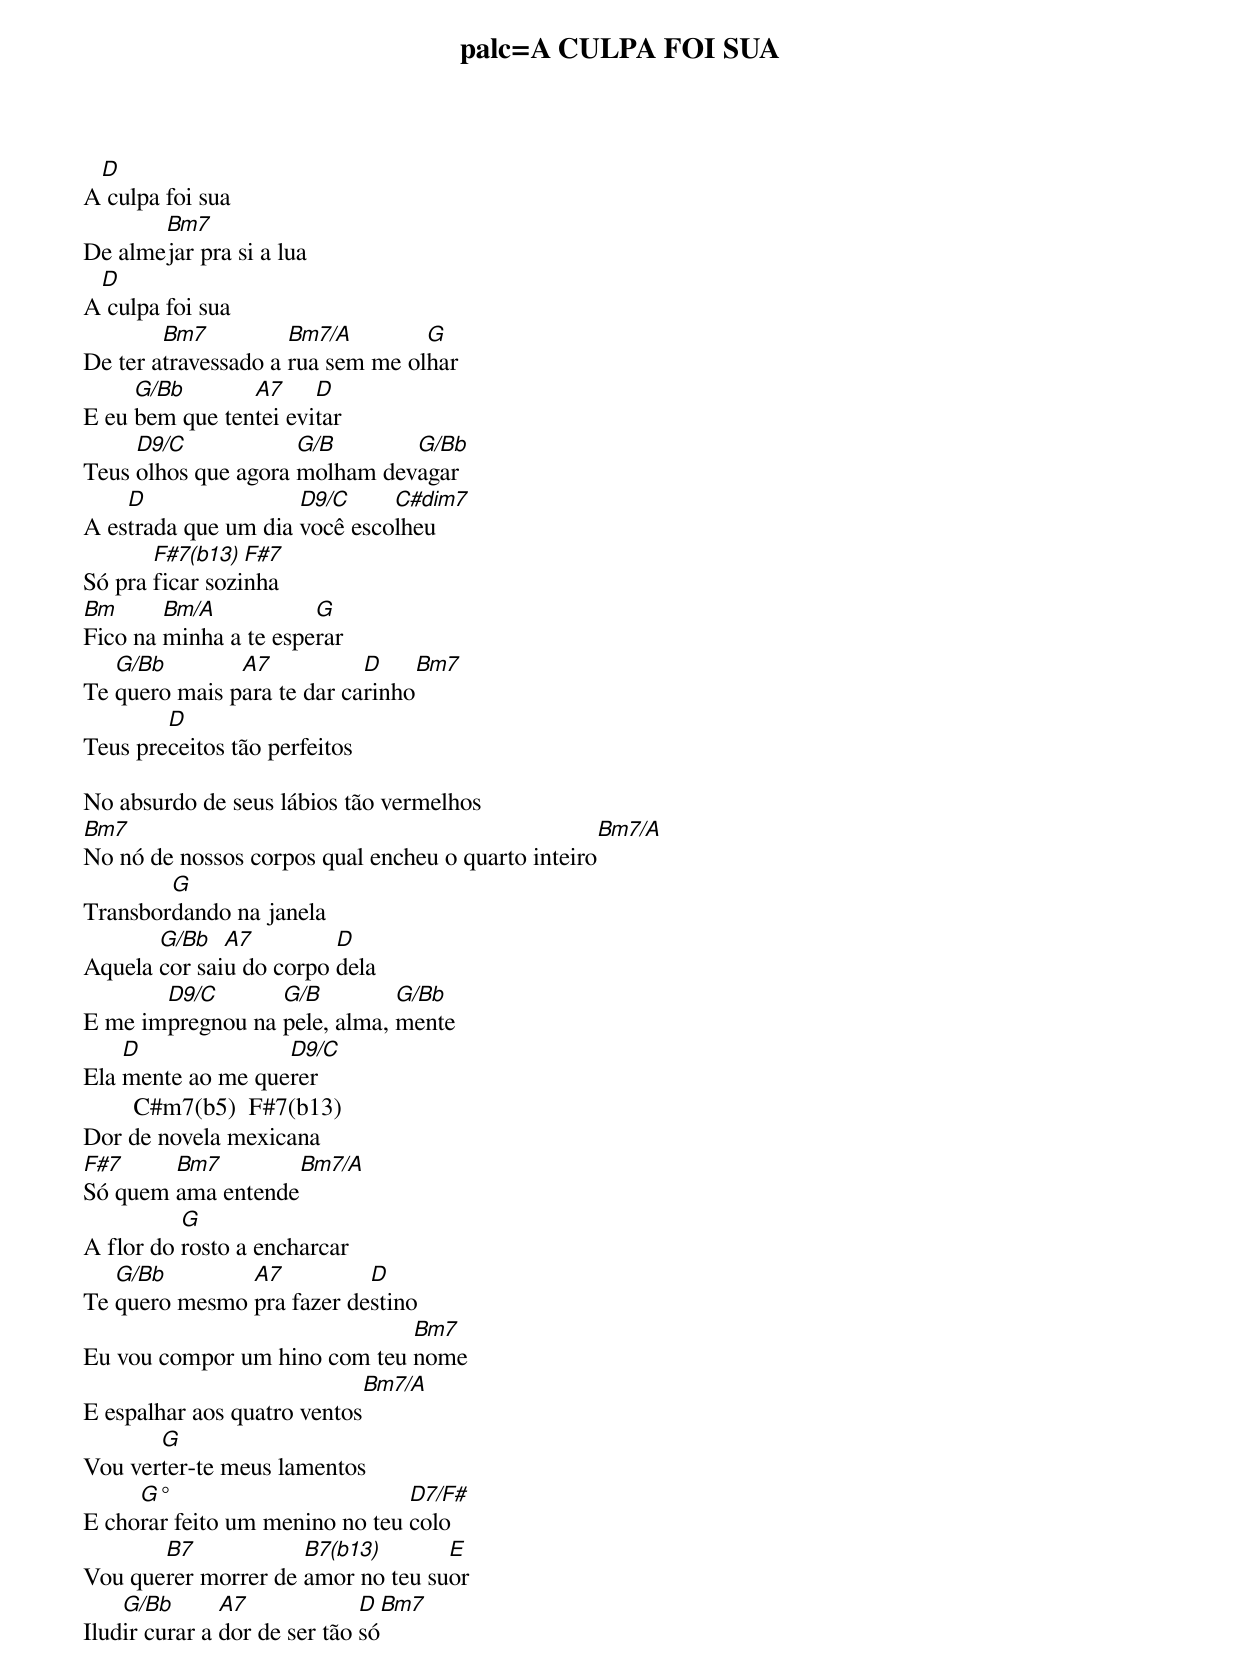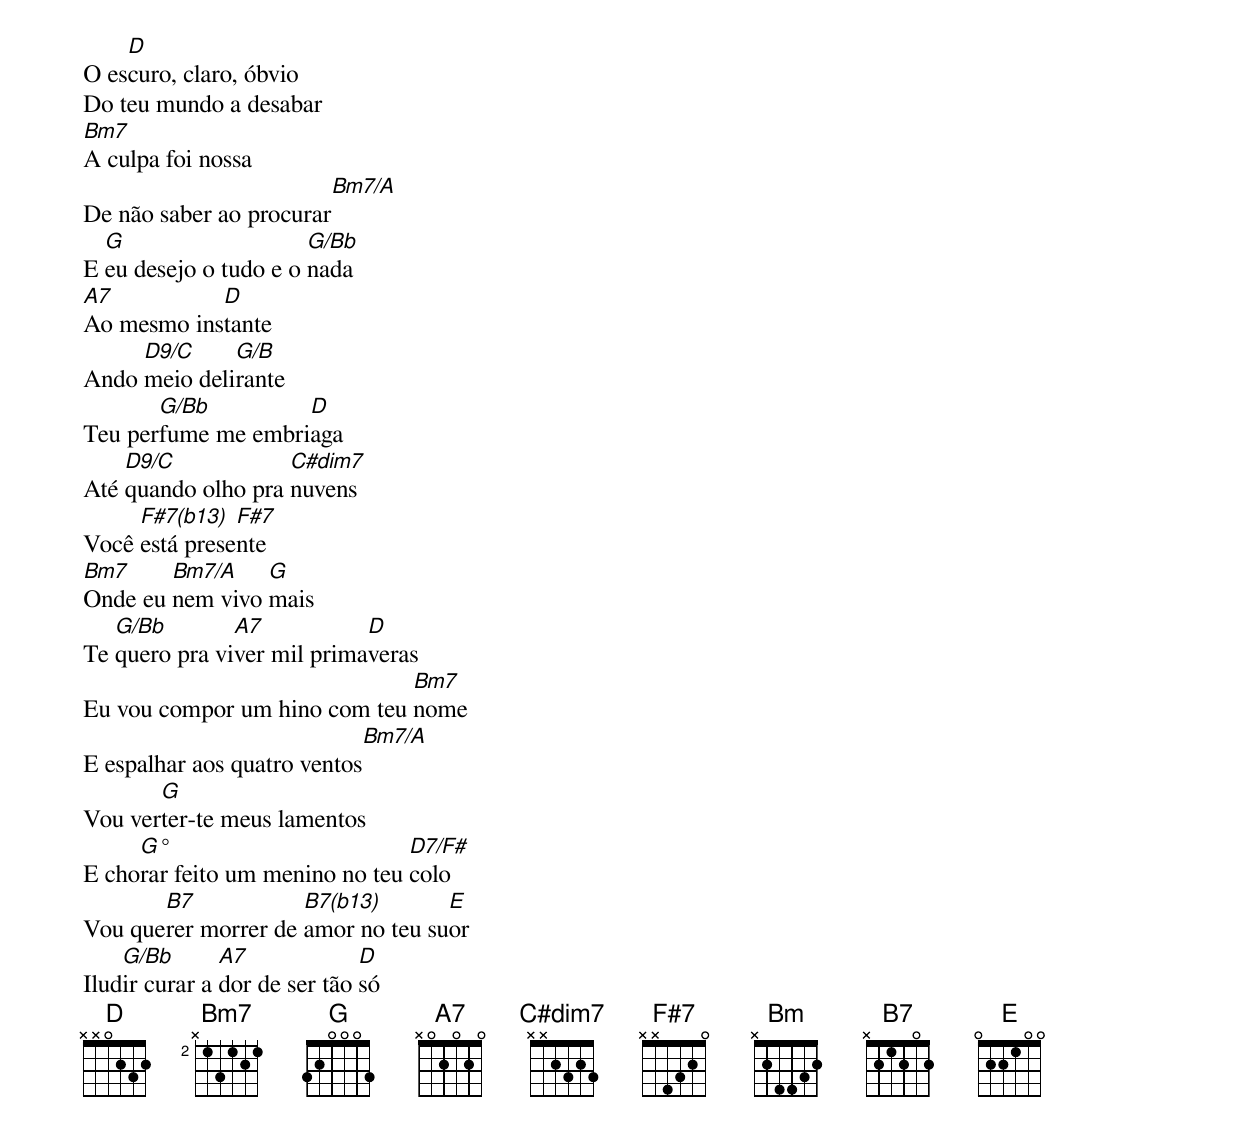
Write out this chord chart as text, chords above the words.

palc=A CULPA FOI SUA
 D
A culpa foi sua
       Bm7
De almejar pra si a lua
 D
A culpa foi sua
        Bm7          Bm7/A        G
De ter atravessado a rua sem me olhar
     G/Bb       A7     D
E eu bem que tentei evitar
     D9/C            G/B       G/Bb
Teus olhos que agora molham devagar
    D                D9/C     C#m7(b5)
A estrada que um dia você escolheu
       F#7(b13)  F#7
Só pra ficar sozinha
Bm      Bm/A           G
Fico na minha a te esperar
   G/Bb        A7           D     Bm7
Te quero mais para te dar carinho
        D
Teus preceitos tão perfeitos

No absurdo de seus lábios tão vermelhos
Bm7                                                 Bm7/A
No nó de nossos corpos qual encheu o quarto inteiro
        G
Transbordando na janela
       G/Bb   A7         D
Aquela cor saiu do corpo dela
       D9/C       G/B         G/Bb
E me impregnou na pele, alma, mente
    D              D9/C
Ela mente ao me querer
        C#m7(b5)  F#7(b13)
Dor de novela mexicana
F#7     Bm7        Bm7/A
Só quem ama entende
          G
A flor do rosto a encharcar
   G/Bb        A7          D
Te quero mesmo pra fazer destino
                              Bm7
Eu vou compor um hino com teu nome
                             Bm7/A
E espalhar aos quatro ventos
       G
Vou verter-te meus lamentos
     G°                         D7/F#
E chorar feito um menino no teu colo
       B7            B7(b13)       E
Vou querer morrer de amor no teu suor
    G/Bb       A7             D   Bm7
Iludir curar a dor de ser tão só
    D
O escuro, claro, óbvio
Do teu mundo a desabar
Bm7
A culpa foi nossa
                         Bm7/A
De não saber ao procurar
  G                    G/Bb
E eu desejo o tudo e o nada
A7          D
Ao mesmo instante
     D9/C     G/B
Ando meio delirante
       G/Bb         D
Teu perfume me embriaga
    D9/C            C#m7(b5)
Até quando olho pra nuvens
     F#7(b13)  F#7
Você está presente
Bm7     Bm7/A    G
Onde eu nem vivo mais
   G/Bb        A7           D
Te quero pra viver mil primaveras
                              Bm7
Eu vou compor um hino com teu nome
                             Bm7/A
E espalhar aos quatro ventos
       G
Vou verter-te meus lamentos
     G°                         D7/F#
E chorar feito um menino no teu colo
       B7            B7(b13)       E
Vou querer morrer de amor no teu suor
    G/Bb       A7             D
Iludir curar a dor de ser tão só
